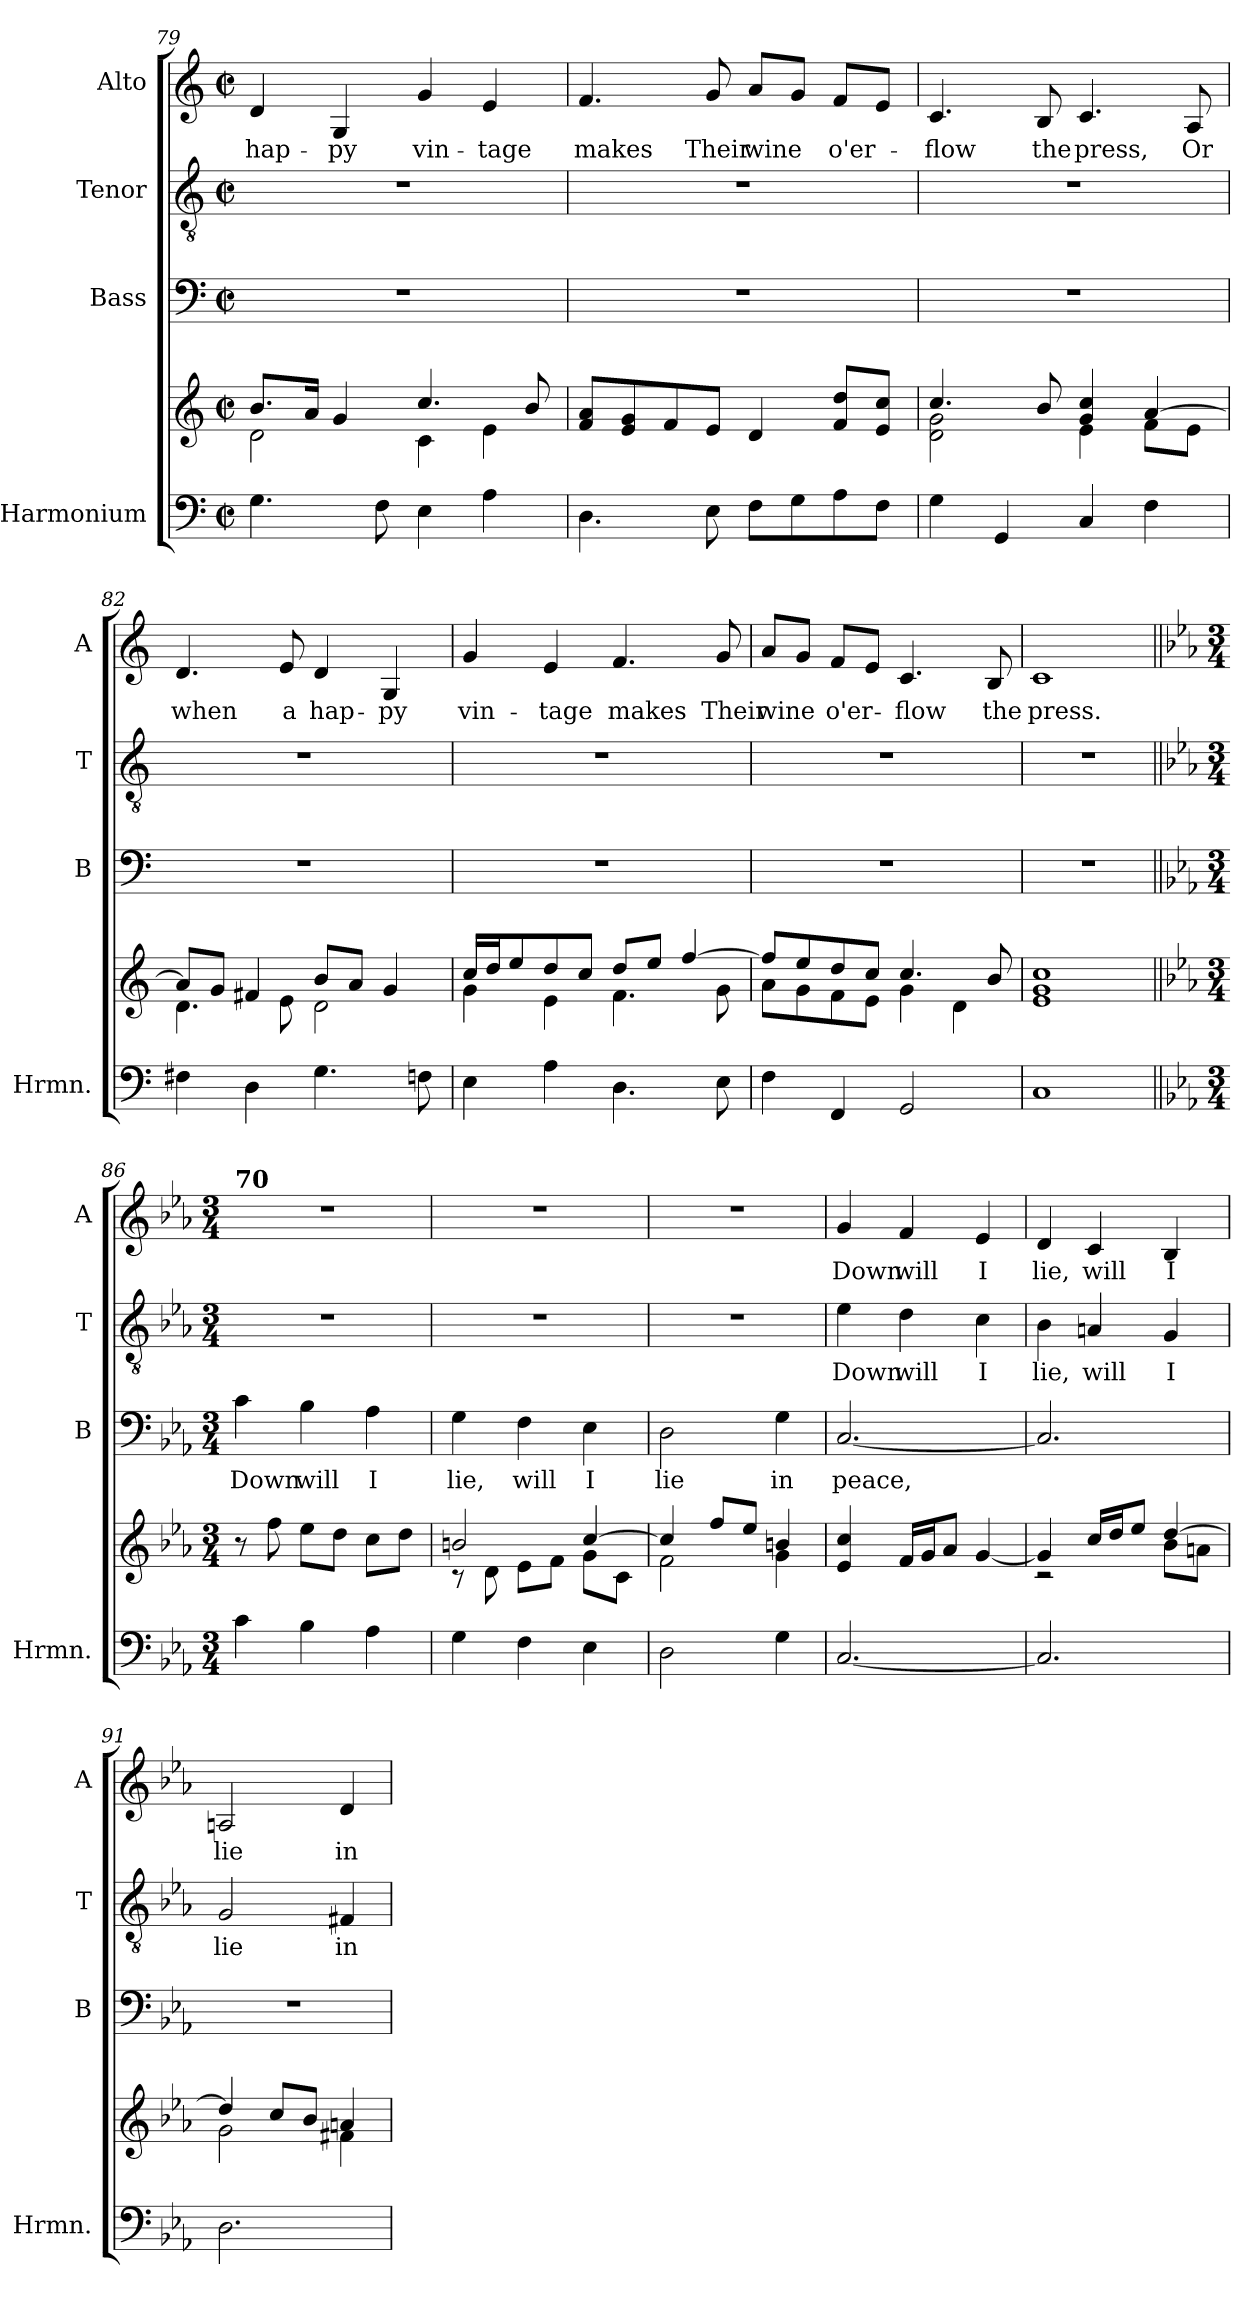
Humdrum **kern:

**kern	**kern	**kern	**text	**kern	**text	**kern	**text
*part4	*part4	*part3	*part3	*part2	*part2	*part1	*part1
*staff5	*staff4	*staff3	*staff3	*staff2	*staff2	*staff1	*staff1
*I"Harmonium	*	*I"Bass	*	*I"Tenor	*	*I"Alto	*
*I'Hrmn.	*	*I'B	*	*I'T	*	*I'A	*
*clefF4	*clefG2	*clefF4	*	*clefGv2	*	*clefG2	*
*k[]	*k[]	*k[]	*	*k[]	*	*k[]	*
*C:	*C:	*C:	*	*C:	*	*C:	*
*M2/2	*M2/2	*M2/2	*	*M2/2	*	*M2/2	*
*met(c|)	*met(c|)	*met(c|)	*	*met(c|)	*	*met(c|)	*
=79	=79	=79	=79	=79	=79	=79	=79
*^	*^	*	*	*	*	*	*
!	!	!	!	!	!	!	!	!	!LO:LY:b
1ryy	4.G\	8.b!/L	2d!\	1r	.	1r	.	4d/	hap-
.	.	16a!/Jk	.	.	.	.	.	.	.
!	!	!	!	!	!	!	!	!	!LO:LY:b
.	.	4g!/	.	.	.	.	.	4G/	-py
.	8F\	.	.	.	.	.	.	.	.
!	!	!	!	!	!	!	!	!	!LO:LY:b
.	4E\	4.cc!/	4c!\	.	.	.	.	4g/	vin-
!	!	!	!	!	!	!	!	!	!LO:LY:b
.	4A\	.	4e!\	.	.	.	.	4e/	-tage
.	.	8b!/	.	.	.	.	.	.	.
*	*	*v	*v	*	*	*	*	*	*
=80	=80	=80	=80	=80	=80	=80	=80	=80
!	!	!	!	!	!	!	!	!LO:LY:b
1ryy	4.D\	8f!/ 8a!/L	1r	.	1r	.	4.f/	makes
.	.	8e!/ 8g!/	.	.	.	.	.	.
.	.	8f!/	.	.	.	.	.	.
!	!	!	!	!	!	!	!	!LO:LY:b
.	8E\	8e!/J	.	.	.	.	8g/	Their
!	!	!	!	!	!	!	!	!LO:LY:b
.	8F\L	4d!/	.	.	.	.	8a/L	wine
.	8G\	.	.	.	.	.	8g/J	.
!	!	!	!	!	!	!	!	!LO:LY:b
.	8A\	8f!/ 8dd!/L	.	.	.	.	8f/L	o'er-
.	8F\J	8e!/ 8cc!/J	.	.	.	.	8e/J	.
!!LO:LB:g=z
=81	=81	=81	=81	=81	=81	=81	=81	=81
*	*	*^	*	*	*	*	*	*
!	!	!	!	!	!	!	!	!	!LO:LY:b
1ryy	4G\	4.cc!/	2d!\ 2g!\	1r	.	1r	.	4.c/	-flow
.	4GG/	.	.	.	.	.	.	.	.
!	!	!	!	!	!	!	!	!	!LO:LY:b
.	.	8b!/	.	.	.	.	.	8B/	the
!	!	!	!	!	!	!	!	!	!LO:LY:b
.	4C/	4g!/ 4cc!/	4e!\	.	.	.	.	4.c/	press,
.	4F\	[4a!/	8f!\L	.	.	.	.	.	.
!	!	!	!	!	!	!	!	!	!LO:LY:b
.	.	.	8e!\J	.	.	.	.	8A/	Or
=82	=82	=82	=82	=82	=82	=82	=82	=82	=82
!	!	!	!	!	!	!	!	!	!LO:LY:b
1ryy	4F#X\	8a!/L]	4.d!\	1r	.	1r	.	4.d/	when
.	.	8g!/J	.	.	.	.	.	.	.
.	4D\	4f#X!/	.	.	.	.	.	.	.
!	!	!	!	!	!	!	!	!	!LO:LY:b
.	.	.	8e!\	.	.	.	.	8e/	a
!	!	!	!	!	!	!	!	!	!LO:LY:b
.	4.G\	8b!/L	2d!\	.	.	.	.	4d/	hap-
.	.	8a!/J	.	.	.	.	.	.	.
!	!	!	!	!	!	!	!	!	!LO:LY:b
.	.	4g!/	.	.	.	.	.	4G/	-py
.	8Fn\	.	.	.	.	.	.	.	.
=83	=83	=83	=83	=83	=83	=83	=83	=83	=83
!	!	!	!	!	!	!	!	!	!LO:LY:b
1ryy	4E\	16cc!/LL	4g!\	1r	.	1r	.	4g/	vin-
.	.	16dd!/J	.	.	.	.	.	.	.
.	.	8ee!/	.	.	.	.	.	.	.
!	!	!	!	!	!	!	!	!	!LO:LY:b
.	4A\	8dd!/	4e!\	.	.	.	.	4e/	-tage
.	.	8cc!/J	.	.	.	.	.	.	.
!	!	!	!	!	!	!	!	!	!LO:LY:b
.	4.D\	8dd!/L	4.f!\	.	.	.	.	4.f/	makes
.	.	8ee!/J	.	.	.	.	.	.	.
.	.	[4ff!/	.	.	.	.	.	.	.
!	!	!	!	!	!	!	!	!	!LO:LY:b
.	8E\	.	8g!\	.	.	.	.	8g/	Their
=84	=84	=84	=84	=84	=84	=84	=84	=84	=84
!	!	!	!	!	!	!	!	!	!LO:LY:b
1ryy	4F\	8ff!/L]	8a!\L	1r	.	1r	.	8a/L	wine
.	.	8ee!/	8g!\	.	.	.	.	8g/J	.
!	!	!	!	!	!	!	!	!	!LO:LY:b
.	4FF/	8dd!/	8f!\	.	.	.	.	8f/L	o'er-
.	.	8cc!/J	8e!\J	.	.	.	.	8e/J	.
!	!	!	!	!	!	!	!	!	!LO:LY:b
.	2GG/	4.cc!/	4g!\	.	.	.	.	4.c/	-flow
.	.	.	4d!\	.	.	.	.	.	.
!	!	!	!	!	!	!	!	!	!LO:LY:b
.	.	8b!/	.	.	.	.	.	8B/	the
*	*	*v	*v	*	*	*	*	*	*
=85	=85	=85	=85	=85	=85	=85	=85	=85
!	!	!	!	!	!	!	!	!LO:LY:b
1ryy	1C	1e! 1g! 1cc!	1r	.	1r	.	1c	press.
*v	*v	*	*	*	*	*	*	*
!!LO:PB:g=z
=86||	=86||	=86||	=86||	=86||	=86||	=86||	=86||
*k[b-e-a-]	*k[b-e-a-]	*k[b-e-a-]	*	*k[b-e-a-]	*	*k[b-e-a-]	*
*E-:	*E-:	*E-:	*	*E-:	*	*E-:	*
*M3/4	*M3/4	*M3/4	*	*M3/4	*	*M3/4	*
*^	*	*	*	*	*	*	*
!	!	!	!	!	!	!	!LO:TX:a:B:t=70	!
!	!	!	!	!LO:LY:b	!	!	!	!
*v	*v	*	*	*	*	*	*	*
4c\	8r	4c\	Down	2.r	.	2.r	.
.	8ff!\	.	.	.	.	.	.
!	!	!	!LO:LY:b	!	!	!	!
4B-\	8ee-!\L	4B-\	will	.	.	.	.
.	8dd!\J	.	.	.	.	.	.
!	!	!	!LO:LY:b	!	!	!	!
4A-\	8cc!\L	4A-\	I	.	.	.	.
.	8dd!\J	.	.	.	.	.	.
=87	=87	=87	=87	=87	=87	=87	=87
*	*^	*	*	*	*	*	*
!	!	!	!	!LO:LY:b	!	!	!	!
4G\	2bn!/	8rc	4G\	lie,	2.r	.	2.r	.
.	.	8d!\	.	.	.	.	.	.
!	!	!	!	!LO:LY:b	!	!	!	!
4F\	.	8e-!\L	4F\	will	.	.	.	.
.	.	8f!\J	.	.	.	.	.	.
!	!	!	!	!LO:LY:b	!	!	!	!
4E-\	[4cc!/	8g!\L	4E-\	I	.	.	.	.
.	.	8c!\J	.	.	.	.	.	.
=88	=88	=88	=88	=88	=88	=88	=88	=88
!	!	!	!	!LO:LY:b	!	!	!	!
2D\	4cc!/]	2f!\	2D\	lie	2.r	.	2.r	.
.	8ff!/L	.	.	.	.	.	.	.
.	8ee-!/J	.	.	.	.	.	.	.
!	!	!	!	!LO:LY:b	!	!	!	!
4G\	4bn!/	4g!\	4G\	in	.	.	.	.
=89	=89	=89	=89	=89	=89	=89	=89	=89
!	!	!	!	!LO:LY:b	!	!LO:LY:b	!	!LO:LY:b
*	*v	*v	*	*	*	*	*	*
[2.C/	4e-!/ 4cc!/	[2.C/	peace,	4e-\	Down	4g/	Down
!	!	!	!	!	!LO:LY:b	!	!LO:LY:b
.	16f!/LL	.	.	4d\	will	4f/	will
.	16g!/J	.	.	.	.	.	.
.	8a-!/J	.	.	.	.	.	.
!	!	!	!	!	!LO:LY:b	!	!LO:LY:b
.	[4g!/	.	.	4c\	I	4e-/	I
=90	=90	=90	=90	=90	=90	=90	=90
*	*^	*	*	*	*	*	*
!	!	!	!	!	!	!LO:LY:b	!	!LO:LY:b
2.C/]	4g!/]	2rc	2.C/]	.	4B-\	lie,	4d/	lie,
!	!	!	!	!	!	!LO:LY:b	!	!LO:LY:b
.	16cc!/LL	.	.	.	4An/	will	4c/	will
.	16dd!/J	.	.	.	.	.	.	.
.	8ee-!/J	.	.	.	.	.	.	.
!	!	!	!	!	!	!LO:LY:b	!	!LO:LY:b
.	[4dd!/	8b-!\L	.	.	4G/	I	4B-/	I
.	.	8an!\J	.	.	.	.	.	.
=91	=91	=91	=91	=91	=91	=91	=91	=91
!	!	!	!	!	!	!LO:LY:b	!	!LO:LY:b
2.D\	4dd!/]	2g!\	2.r	.	2G/	lie	2An/	lie
.	8cc!/L	.	.	.	.	.	.	.
.	8b-!/J	.	.	.	.	.	.	.
!	!	!	!	!	!	!LO:LY:b	!	!LO:LY:b
.	4an!/	4f#X!\	.	.	4F#X/	in	4d/	in
*	*v	*v	*	*	*	*	*	*
=	=	=	=	=	=	=	=
*-	*-	*-	*-	*-	*-	*-	*-
